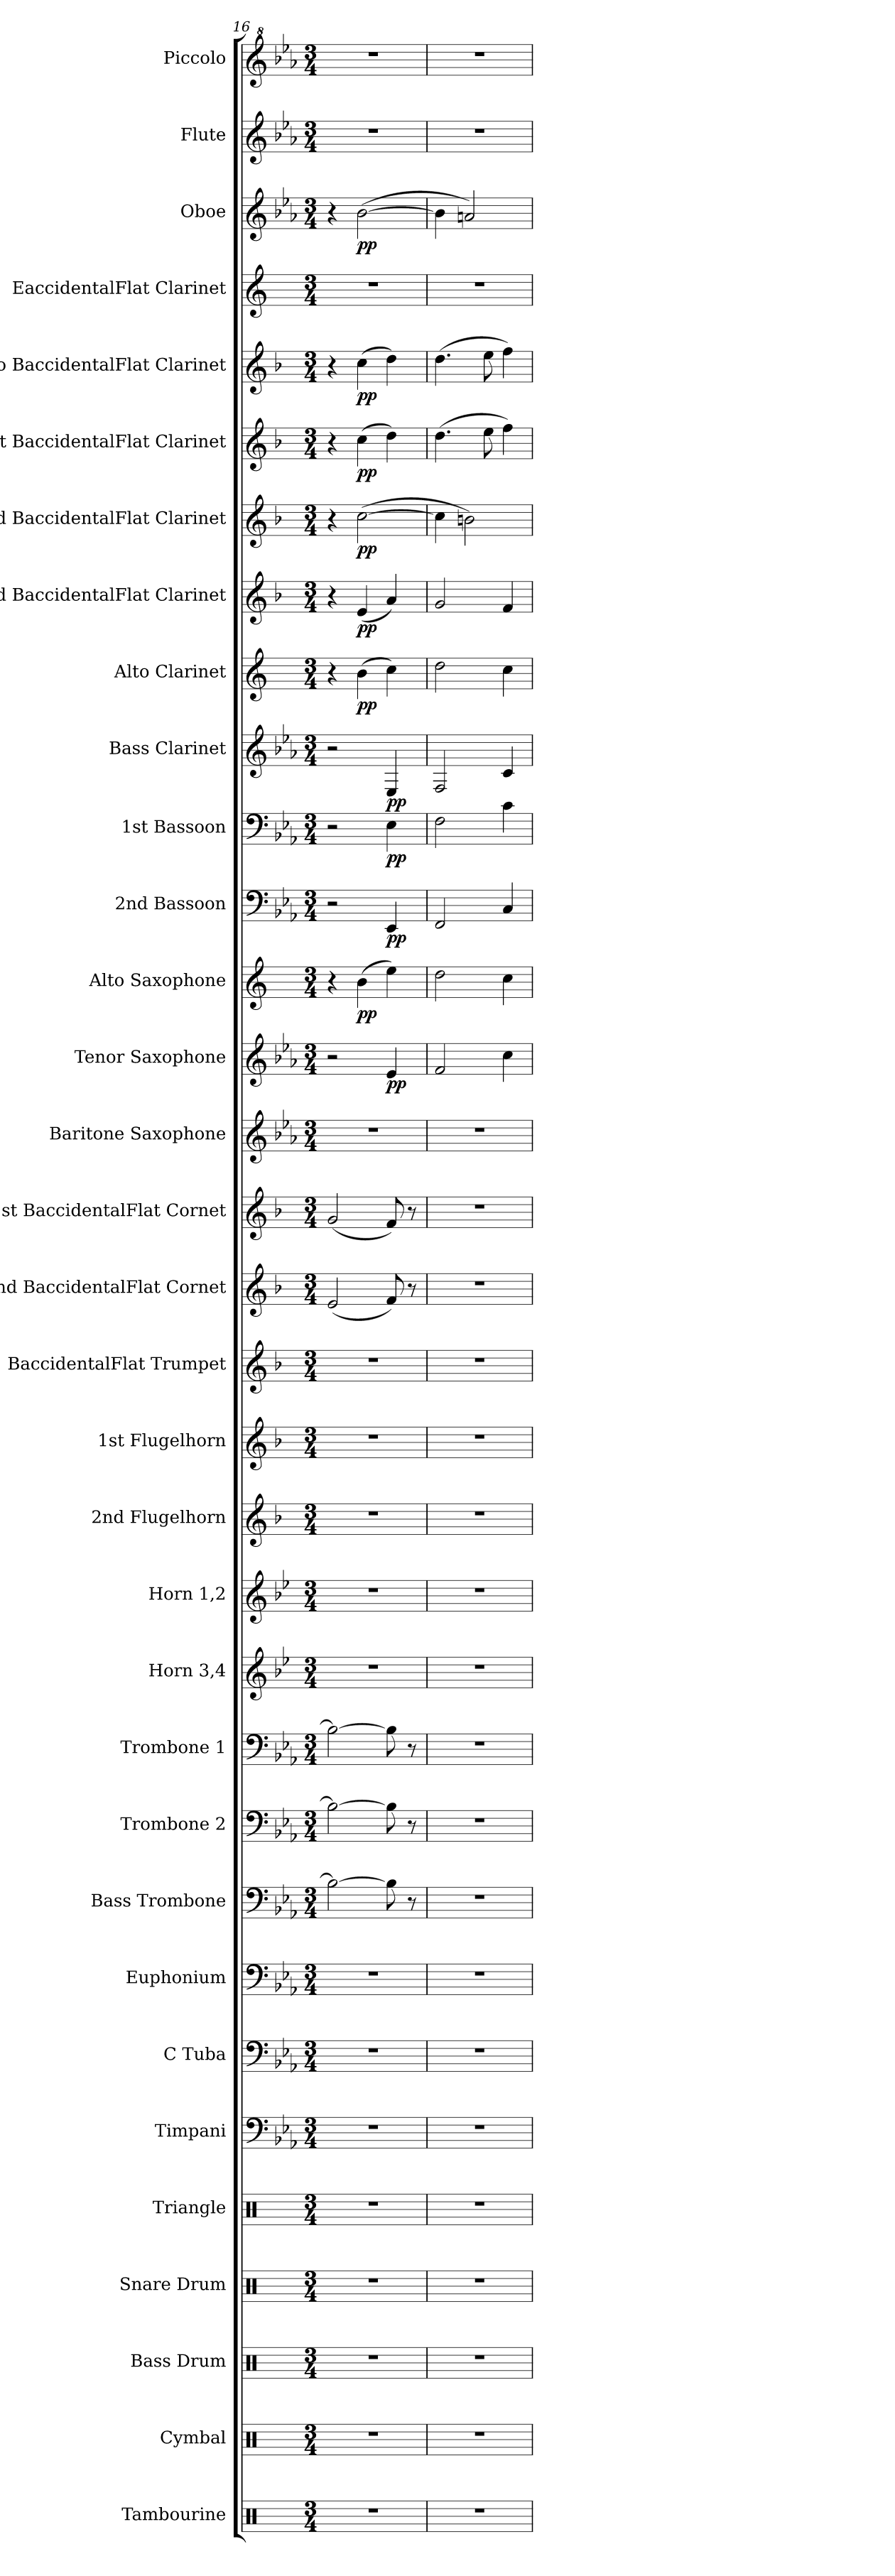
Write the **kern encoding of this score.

**kern	**kern	**kern	**kern	**kern	**kern	**kern	**kern	**kern	**kern	**kern	**kern	**kern	**kern	**kern	**kern	**kern	**kern	**kern	**kern	**dynam	**kern	**dynam	**kern	**dynam	**kern	**dynam	**kern	**dynam	**kern	**dynam	**kern	**dynam	**kern	**dynam	**kern	**dynam	**kern	**dynam	**kern	**kern	**dynam	**kern	**kern
*part33	*part32	*part31	*part30	*part29	*part28	*part27	*part26	*part25	*part24	*part23	*part22	*part21	*part20	*part19	*part18	*part17	*part16	*part15	*part14	*part14	*part13	*part13	*part12	*part12	*part11	*part11	*part10	*part10	*part9	*part9	*part8	*part8	*part7	*part7	*part6	*part6	*part5	*part5	*part4	*part3	*part3	*part2	*part1
*staff33	*staff32	*staff31	*staff30	*staff29	*staff28	*staff27	*staff26	*staff25	*staff24	*staff23	*staff22	*staff21	*staff20	*staff19	*staff18	*staff17	*staff16	*staff15	*staff14	*staff14	*staff13	*staff13	*staff12	*staff12	*staff11	*staff11	*staff10	*staff10	*staff9	*staff9	*staff8	*staff8	*staff7	*staff7	*staff6	*staff6	*staff5	*staff5	*staff4	*staff3	*staff3	*staff2	*staff1
*I"Tambourine	*I"Cymbal	*I"Bass Drum	*I"Snare Drum	*I"Triangle	*I"Timpani	*I"C Tuba	*I"Euphonium	*I"Bass Trombone	*I"Trombone 2	*I"Trombone 1	*I"Horn 3,4	*I"Horn 1,2	*I"2nd Flugelhorn	*I"1st Flugelhorn	*I"BaccidentalFlat Trumpet	*I"2nd BaccidentalFlat Cornet	*I"1st BaccidentalFlat Cornet	*I"Baritone Saxophone	*I"Tenor Saxophone	*	*I"Alto Saxophone	*	*I"2nd Bassoon	*	*I"1st Bassoon	*	*I"Bass Clarinet	*	*I"Alto Clarinet	*	*I"3rd BaccidentalFlat Clarinet	*	*I"2nd BaccidentalFlat Clarinet	*	*I"1st BaccidentalFlat Clarinet	*	*I"Solo BaccidentalFlat Clarinet	*	*I"EaccidentalFlat Clarinet	*I"Oboe	*	*I"Flute	*I"Piccolo
*I'Tamb.	*I'Cym.	*I'B. Dr.	*I'Sn. Dr.	*I'Trgl.	*I'Timp.	*I'C Tu.	*I'Eu.	*I'B. Trb.	*I'Trb. 2	*I'Trb. 1	*I'Hn. 3,4	*I'Hn. 1,2	*I'2nd Flghn.	*I'1st Flghn.	*I'BaccidentalFlat Tpt.	*I'2nd BaccidentalFlat Cnt.	*I'1st BaccidentalFlat Cnt.	*I'Bar. Sax.	*I'T. Sax.	*	*I'A. Sax.	*	*I'2nd Bsn.	*	*I'1st Bsn.	*	*I'B. Cl.	*	*I'A. Cl.	*	*I'3rd BaccidentalFlat Cl.	*	*I'2nd BaccidentalFlat Cl.	*	*I'1st BaccidentalFlat Cl.	*	*I'Solo BaccidentalFlat Cl.	*	*I'EaccidentalFlat Cl.	*I'Ob.	*	*I'Fl.	*I'Picc.
*clefX	*clefX	*clefX	*clefX	*clefX	*clefF4	*clefF4	*clefF4	*clefF4	*clefF4	*clefF4	*clefG2	*clefG2	*clefG2	*clefG2	*clefG2	*clefG2	*clefG2	*clefG2	*clefG2	*	*clefG2	*	*clefF4	*	*clefF4	*	*clefG2	*	*clefG2	*	*clefG2	*	*clefG2	*	*clefG2	*	*clefG2	*	*clefG2	*clefG2	*	*clefG2	*clefG^2
*	*	*	*	*	*	*	*	*	*	*	*ITrd4c7	*ITrd4c7	*ITrd1c2	*ITrd1c2	*ITrd1c2	*ITrd1c2	*ITrd1c2	*ITrd12c21	*ITrd8c14	*	*ITrd5c9	*	*	*	*	*	*ITrd8c14	*	*ITrd5c9	*	*ITrd1c2	*	*ITrd1c2	*	*ITrd1c2	*	*ITrd1c2	*	*ITrd-2c-3	*	*	*	*ITrd-7c-12
*k[]	*k[]	*k[]	*k[]	*k[]	*k[b-e-a-]	*k[b-e-a-]	*k[b-e-a-]	*k[b-e-a-]	*k[b-e-a-]	*k[b-e-a-]	*k[b-e-a-]	*k[b-e-a-]	*k[b-e-a-]	*k[b-e-a-]	*k[b-e-a-]	*k[b-e-a-]	*k[b-e-a-]	*k[b-e-a-]	*k[b-e-a-]	*	*k[b-e-a-]	*	*k[b-e-a-]	*	*k[b-e-a-]	*	*k[b-e-a-]	*	*k[b-e-a-]	*	*k[b-e-a-]	*	*k[b-e-a-]	*	*k[b-e-a-]	*	*k[b-e-a-]	*	*k[b-e-a-]	*k[b-e-a-]	*	*k[b-e-a-]	*k[b-e-a-]
*M3/4	*M3/4	*M3/4	*M3/4	*M3/4	*M3/4	*M3/4	*M3/4	*M3/4	*M3/4	*M3/4	*M3/4	*M3/4	*M3/4	*M3/4	*M3/4	*M3/4	*M3/4	*M3/4	*M3/4	*	*M3/4	*	*M3/4	*	*M3/4	*	*M3/4	*	*M3/4	*	*M3/4	*	*M3/4	*	*M3/4	*	*M3/4	*	*M3/4	*M3/4	*	*M3/4	*M3/4
=16	=16	=16	=16	=16	=16	=16	=16	=16	=16	=16	=16	=16	=16	=16	=16	=16	=16	=16	=16	=16	=16	=16	=16	=16	=16	=16	=16	=16	=16	=16	=16	=16	=16	=16	=16	=16	=16	=16	=16	=16	=16	=16	=16
2.r	2.r	2.r	2.r	2.r	2.r	2.r	2.r	2B-\_	2B-\_	2B-\_	2.r	2.r	2.r	2.r	2.r	(2d/	(2f/	2.r	2r	.	4r	.	2r	.	2r	.	2r	.	4r	.	4r	.	4r	.	4r	.	4r	.	2.r	4r	.	2.r	2.r
!	!	!	!	!	!	!	!	!	!	!	!	!	!	!	!	!	!	!	!	!	!	!LO:DY:b	!	!	!	!	!	!	!	!LO:DY:b	!	!LO:DY:b	!	!LO:DY:b	!	!LO:DY:b	!	!LO:DY:b	!	!	!LO:DY:b	!	!
.	.	.	.	.	.	.	.	.	.	.	.	.	.	.	.	.	.	.	.	.	(4d\	pp	.	.	.	.	.	.	(4d\	pp	(4d/	pp	([2b-\	pp	(4b-\	pp	(4b-\	pp	.	([2b-\	pp	.	.
!	!	!	!	!	!	!	!	!	!	!	!	!	!	!	!	!	!	!	!	!LO:DY:b	!	!	!	!LO:DY:b	!	!LO:DY:b	!	!LO:DY:b	!	!	!	!	!	!	!	!	!	!	!	!	!	!	!
.	.	.	.	.	.	.	.	8B-\]	8B-\]	8B-\]	.	.	.	.	.	8e-/)	8e-/)	.	4E-/	pp	4g\)	.	4EE-/	pp	4E-\	pp	4EE-/	pp	4e-\)	.	4g/)	.	.	.	4cc\)	.	4cc\)	.	.	.	.	.	.
.	.	.	.	.	.	.	.	8r	8r	8r	.	.	.	.	.	8r	8r	.	.	.	.	.	.	.	.	.	.	.	.	.	.	.	.	.	.	.	.	.	.	.	.	.	.
=17	=17	=17	=17	=17	=17	=17	=17	=17	=17	=17	=17	=17	=17	=17	=17	=17	=17	=17	=17	=17	=17	=17	=17	=17	=17	=17	=17	=17	=17	=17	=17	=17	=17	=17	=17	=17	=17	=17	=17	=17	=17	=17	=17
2.r	2.r	2.r	2.r	2.r	2.r	2.r	2.r	2.r	2.r	2.r	2.r	2.r	2.r	2.r	2.r	2.r	2.r	2.r	2F/	.	2f\	.	2FF/	.	2F\	.	2FF/	.	2f\	.	2f/	.	4b-\]	.	(4.cc\	.	(4.cc\	.	2.r	4b-\]	.	2.r	2.r
.	.	.	.	.	.	.	.	.	.	.	.	.	.	.	.	.	.	.	.	.	.	.	.	.	.	.	.	.	.	.	.	.	2an\)	.	.	.	.	.	.	2an/)	.	.	.
.	.	.	.	.	.	.	.	.	.	.	.	.	.	.	.	.	.	.	.	.	.	.	.	.	.	.	.	.	.	.	.	.	.	.	8dd\	.	8dd\	.	.	.	.	.	.
.	.	.	.	.	.	.	.	.	.	.	.	.	.	.	.	.	.	.	4c\	.	4e-\	.	4C/	.	4c\	.	4C/	.	4e-\	.	4e-/	.	.	.	4ee-\)	.	4ee-\)	.	.	.	.	.	.
=	=	=	=	=	=	=	=	=	=	=	=	=	=	=	=	=	=	=	=	=	=	=	=	=	=	=	=	=	=	=	=	=	=	=	=	=	=	=	=	=	=	=	=
*-	*-	*-	*-	*-	*-	*-	*-	*-	*-	*-	*-	*-	*-	*-	*-	*-	*-	*-	*-	*-	*-	*-	*-	*-	*-	*-	*-	*-	*-	*-	*-	*-	*-	*-	*-	*-	*-	*-	*-	*-	*-	*-	*-
